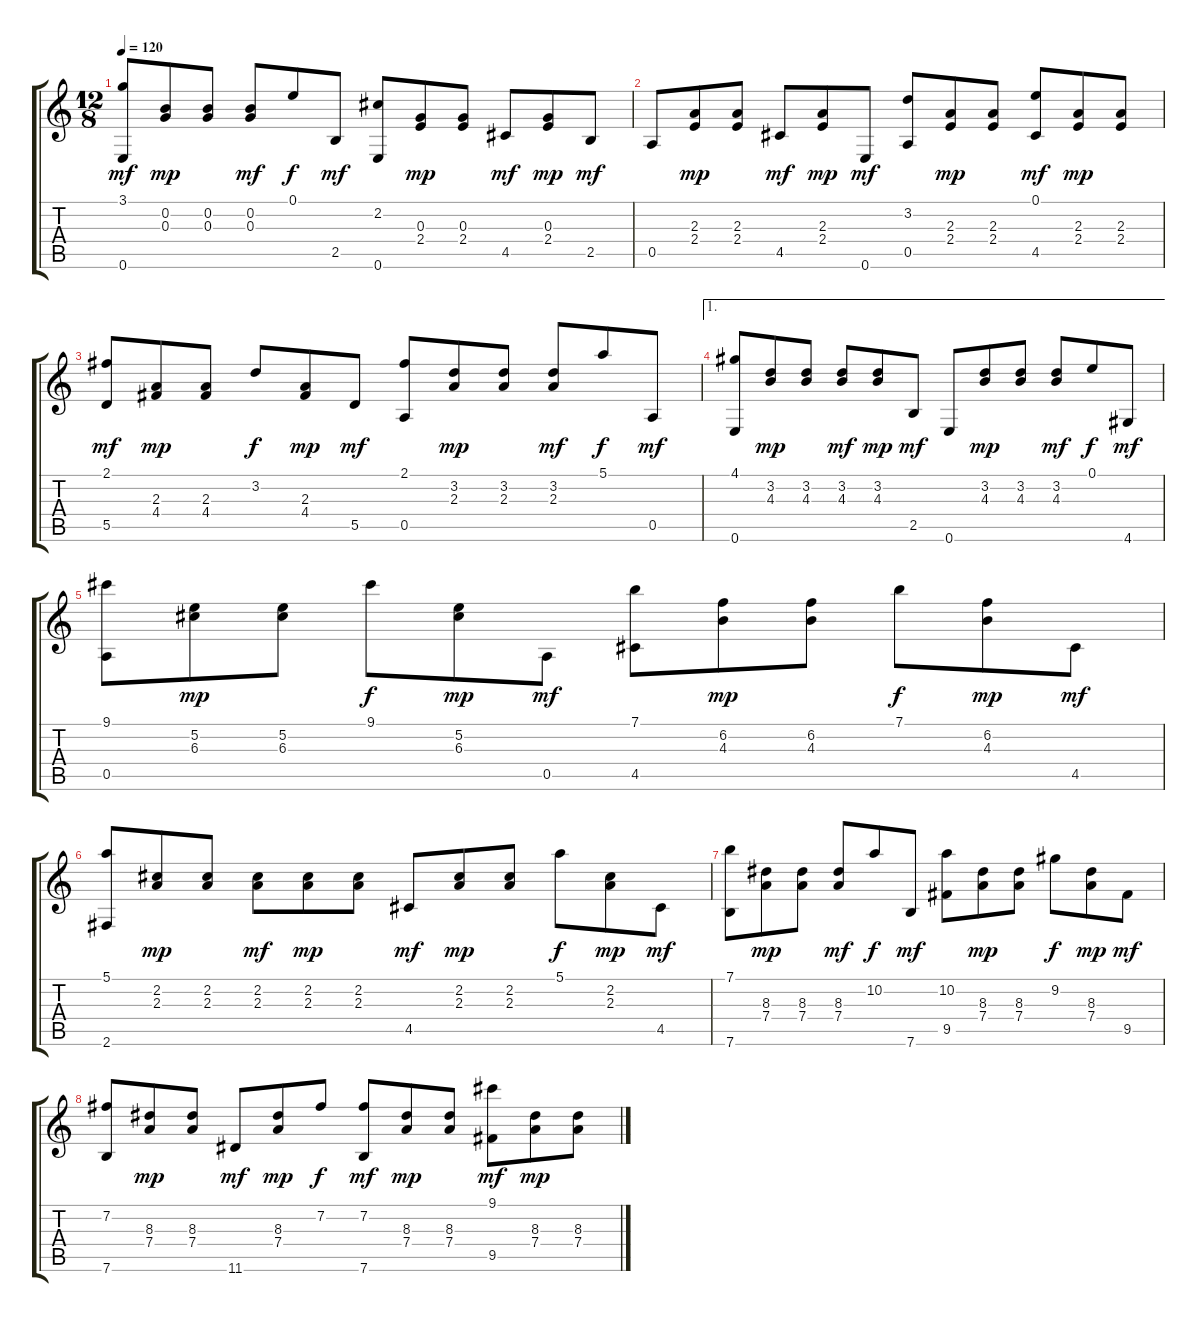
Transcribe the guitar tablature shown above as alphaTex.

\track "" {instrument acousticguitarnylon}
\staff {score tabs}
\tuning (E4 B3 G3 D3 A2 E2) {hide}
\ts (12 8)
\tempo 120
\clef g2
\ks c
(3.1 0.6).8{dy mf} (0.2 0.3).8{dy mp} (0.2 0.3).8 (0.2 0.3).8{dy mf} 0.1.8{dy f} 2.5.8{dy mf} (2.2 0.6).8 (0.3 2.4).8{dy mp} (0.3 2.4).8 4.5.8{dy mf} (0.3 2.4).8{dy mp} 2.5.8{dy mf} |
0.5.8 (2.3 2.4).8{dy mp} (2.3 2.4).8 4.5.8{dy mf} (2.3 2.4).8{dy mp} 0.6.8{dy mf} (3.2 0.5).8 (2.3 2.4).8{dy mp} (2.3 2.4).8 (0.1 4.5).8{dy mf} (2.3 2.4).8{dy mp} (2.3 2.4).8 |
(2.1 5.5).8{dy mf} (2.3 4.4).8{dy mp} (2.3 4.4).8 3.2.8{dy f} (2.3 4.4).8{dy mp} 5.5.8{dy mf} (2.1 0.5).8 (3.2 2.3).8{dy mp} (3.2 2.3).8 (3.2 2.3).8{dy mf} 5.1.8{dy f} 0.5.8{dy mf} |
\ae 1
(4.1 0.6).8 (3.2 4.3).8{dy mp} (3.2 4.3).8 (3.2 4.3).8{dy mf} (3.2 4.3).8{dy mp} 2.5.8{dy mf} 0.6.8 (3.2 4.3).8{dy mp} (3.2 4.3).8 (3.2 4.3).8{dy mf} 0.1.8{dy f} 4.6.8{dy mf} |
(9.1 0.5).8 (5.2 6.3).8{dy mp} (5.2 6.3).8 9.1.8{dy f} (5.2 6.3).8{dy mp} 0.5.8{dy mf} (7.1 4.5).8 (6.2 4.3).8{dy mp} (6.2 4.3).8 7.1.8{dy f} (6.2 4.3).8{dy mp} 4.5.8{dy mf} |
(5.1 2.6).8 (2.2 2.3).8{dy mp} (2.2 2.3).8 (2.2 2.3).8{dy mf} (2.2 2.3).8{dy mp} (2.2 2.3).8 4.5.8{dy mf} (2.2 2.3).8{dy mp} (2.2 2.3).8 5.1.8{dy f} (2.2 2.3).8{dy mp} 4.5.8{dy mf} |
(7.1 7.6).8 (8.3 7.4).8{dy mp} (8.3 7.4).8 (8.3 7.4).8{dy mf} 10.2.8{dy f} 7.6.8{dy mf} (10.2 9.5).8 (8.3 7.4).8{dy mp} (8.3 7.4).8 9.2.8{dy f} (8.3 7.4).8{dy mp} 9.5.8{dy mf} |
(7.2 7.6).8 (8.3 7.4).8{dy mp} (8.3 7.4).8 11.6.8{dy mf} (8.3 7.4).8{dy mp} 7.2.8{dy f} (7.2 7.6).8{dy mf} (8.3 7.4).8{dy mp} (8.3 7.4).8 (9.1 9.5).8{dy mf} (8.3 7.4).8{dy mp} (8.3 7.4).8
